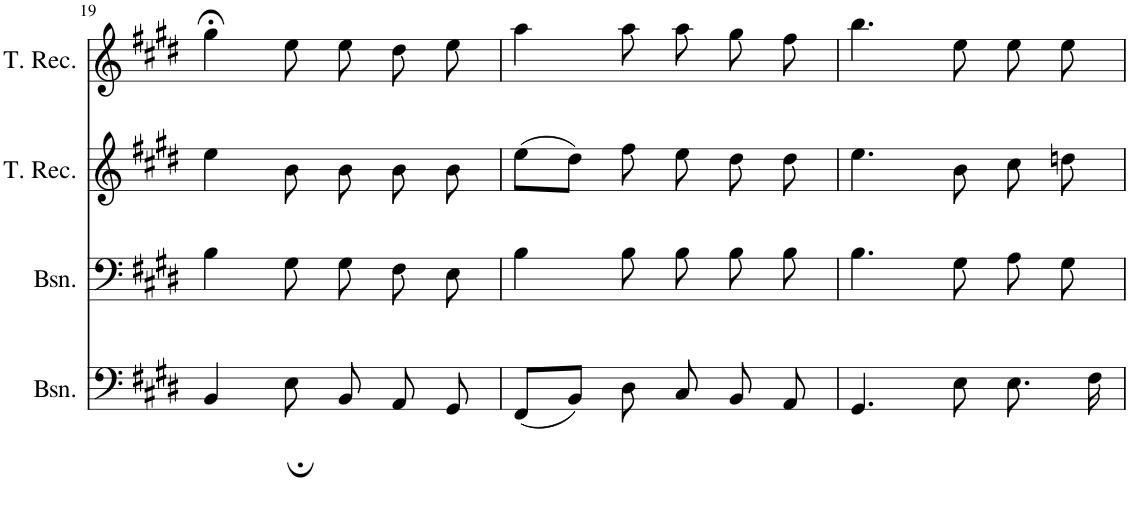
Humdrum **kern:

**kern	**kern	**kern	**kern
*part4	*part3	*part2	*part1
*staff4	*staff3	*staff2	*staff1
*I"Bassoon	*I"Bassoon	*I"Tenor Recorder	*I"Tenor Recorder
*I'Bsn.	*I'Bsn.	*I'T. Rec.	*I'T. Rec.
!!LO:PB:g=z
*clefF4	*clefF4	*clefG2	*clefG2
*k[f#c#g#d#]	*k[f#c#g#d#]	*k[f#c#g#d#]	*k[f#c#g#d#]
*M3/4	*M3/4	*M3/4	*M3/4
=19	=19	=19	=19
4BB;/	4B\	4ee\	4gg#;<\
8E\	8G#\L	8b\	8ee\L
8BB/	8G#\J	8b\	8ee\J
8AA/	8F#\L	8b\	8dd#\L
8GG#/	8E\J	8b\	8ee\J
=20	=20	=20	=20
(8FF#/L	4B\	(8ee\L	4aa\
8BB/J)	.	8dd#\J)	.
8D#\	8B\L	8ff#\	8aa\L
8C#/	8B\J	8ee\	8aa\J
8BB/	8B\L	8dd#\	8gg#\L
8AA/	8B\J	8dd#\	8ff#\J
=21	=21	=21	=21
4.GG#/	4.B\	4.ee\	4.bb\
8E\	8G#\	8b\	8ee\
8.E\	8A\L	8cc#\	8ee\L
.	8G#\J	8ddn\	8ee\J
16F#\	.	.	.
=	=	=	=
*-	*-	*-	*-
